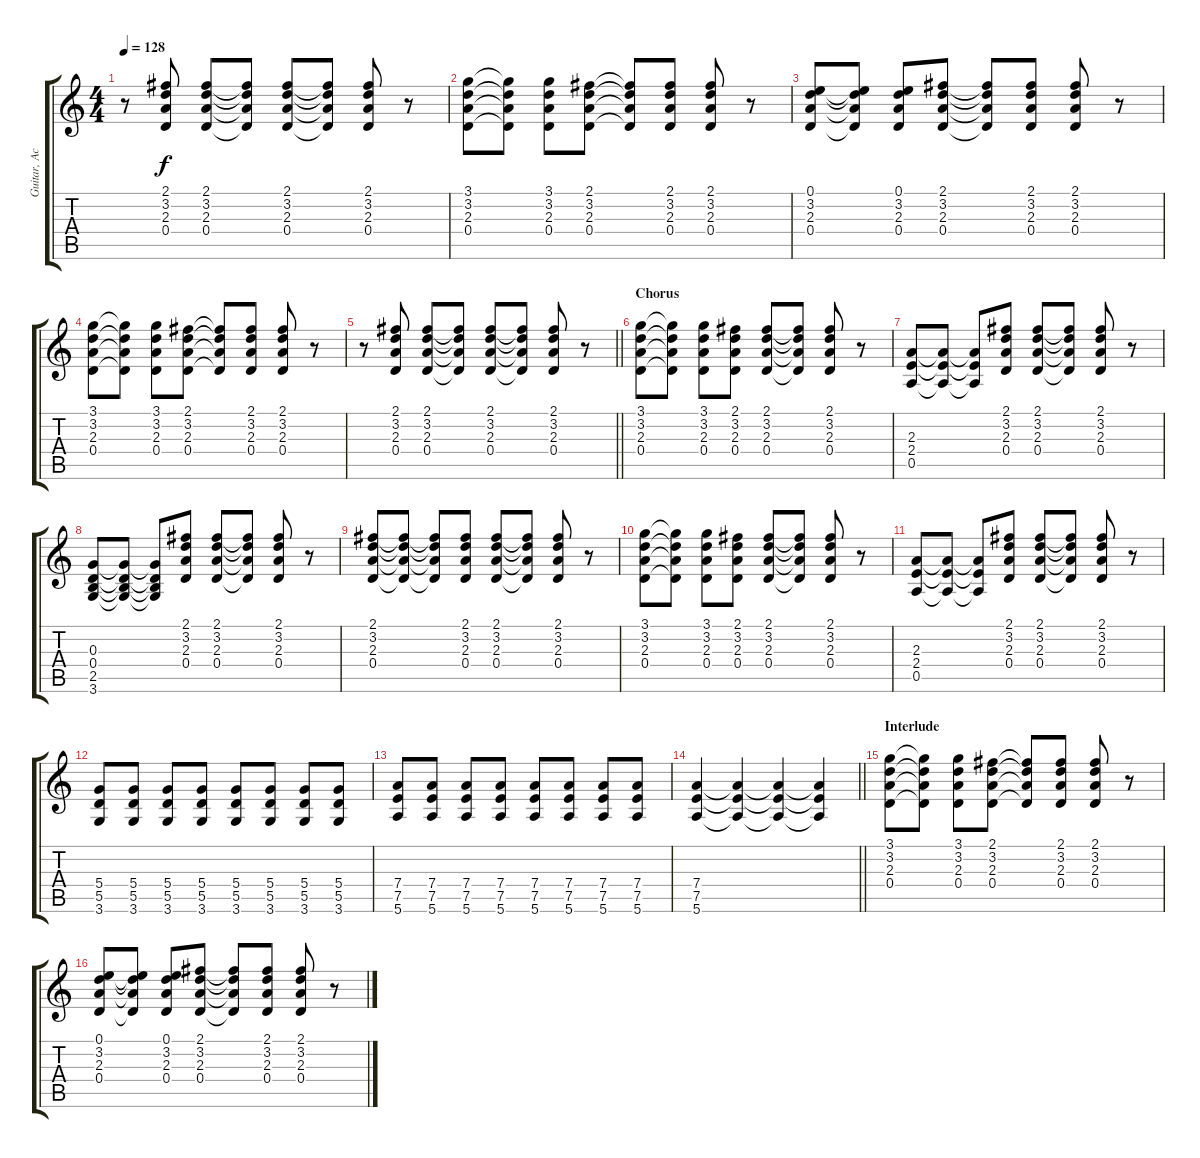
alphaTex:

\track ("Guitar, Acoustic" "Guitar, Ac") {mute instrument acousticguitarsteel}
\staff {score tabs}
\tuning (E4 B3 G3 D3 A2 E2) {hide}
\ts (4 4)
\tempo 128
\clef g2
\ks c
r.8{dy f} (2.1 3.2 2.3 0.4).8 (2.1 3.2 2.3 0.4).8 (2.1{t} 3.2{t} 2.3{t} 0.4{t}).8 (2.1 3.2 2.3 0.4).8 (2.1{t} 3.2{t} 2.3{t} 0.4{t}).8 (2.1 3.2 2.3 0.4).8 r.8 |
(3.1 3.2 2.3 0.4).8 (3.1{t} 3.2{t} 2.3{t} 0.4{t}).8 (3.1 3.2 2.3 0.4).8 (2.1 3.2 2.3 0.4).8 (2.1{t} 3.2{t} 2.3{t} 0.4{t}).8 (2.1 3.2 2.3 0.4).8 (2.1 3.2 2.3 0.4).8 r.8 |
(0.1 3.2 2.3 0.4).8 (0.1{t} 3.2{t} 2.3{t} 0.4{t}).8 (0.1 3.2 2.3 0.4).8 (2.1 3.2 2.3 0.4).8 (2.1{t} 3.2{t} 2.3{t} 0.4{t}).8 (2.1 3.2 2.3 0.4).8 (2.1 3.2 2.3 0.4).8 r.8 |
(3.1 3.2 2.3 0.4).8 (3.1{t} 3.2{t} 2.3{t} 0.4{t}).8 (3.1 3.2 2.3 0.4).8 (2.1 3.2 2.3 0.4).8 (2.1{t} 3.2{t} 2.3{t} 0.4{t}).8 (2.1 3.2 2.3 0.4).8 (2.1 3.2 2.3 0.4).8 r.8 |
\barLineRight lightlight
r.8 (2.1 3.2 2.3 0.4).8 (2.1 3.2 2.3 0.4).8 (2.1{t} 3.2{t} 2.3{t} 0.4{t}).8 (2.1 3.2 2.3 0.4).8 (2.1{t} 3.2{t} 2.3{t} 0.4{t}).8 (2.1 3.2 2.3 0.4).8 r.8 |
\section ("" "Chorus")
(3.1 3.2 2.3 0.4).8 (3.1{t} 3.2{t} 2.3{t} 0.4{t}).8 (3.1 3.2 2.3 0.4).8 (2.1 3.2 2.3 0.4).8 (2.1 3.2 2.3 0.4).8 (2.1{t} 3.2{t} 2.3{t} 0.4{t}).8 (2.1 3.2 2.3 0.4).8 r.8 |
(2.3 2.4 0.5).8 (2.3{t} 2.4{t} 0.5{t}).8 (2.3{t} 2.4{t} 0.5{t}).8 (2.1 3.2 2.3 0.4).8 (2.1 3.2 2.3 0.4).8 (2.1{t} 3.2{t} 2.3{t} 0.4{t}).8 (2.1 3.2 2.3 0.4).8 r.8 |
(0.3 0.4 2.5 3.6).8 (0.3{t} 0.4{t} 2.5{t} 3.6{t}).8 (0.3{t} 0.4{t} 2.5{t} 3.6{t}).8 (2.1 3.2 2.3 0.4).8 (2.1 3.2 2.3 0.4).8 (2.1{t} 3.2{t} 2.3{t} 0.4{t}).8 (2.1 3.2 2.3 0.4).8 r.8 |
(2.1 3.2 2.3 0.4).8 (2.1{t} 3.2{t} 2.3{t} 0.4{t}).8 (2.1{t} 3.2{t} 2.3{t} 0.4{t}).8 (2.1 3.2 2.3 0.4).8 (2.1 3.2 2.3 0.4).8 (2.1{t} 3.2{t} 2.3{t} 0.4{t}).8 (2.1 3.2 2.3 0.4).8 r.8 |
(3.1 3.2 2.3 0.4).8 (3.1{t} 3.2{t} 2.3{t} 0.4{t}).8 (3.1 3.2 2.3 0.4).8 (2.1 3.2 2.3 0.4).8 (2.1 3.2 2.3 0.4).8 (2.1{t} 3.2{t} 2.3{t} 0.4{t}).8 (2.1 3.2 2.3 0.4).8 r.8 |
(2.3 2.4 0.5).8 (2.3{t} 2.4{t} 0.5{t}).8 (2.3{t} 2.4{t} 0.5{t}).8 (2.1 3.2 2.3 0.4).8 (2.1 3.2 2.3 0.4).8 (2.1{t} 3.2{t} 2.3{t} 0.4{t}).8 (2.1 3.2 2.3 0.4).8 r.8 |
(5.4 5.5 3.6).8 (5.4 5.5 3.6).8 (5.4 5.5 3.6).8 (5.4 5.5 3.6).8 (5.4 5.5 3.6).8 (5.4 5.5 3.6).8 (5.4 5.5 3.6).8 (5.4 5.5 3.6).8 |
(7.4 7.5 5.6).8 (7.4 7.5 5.6).8 (7.4 7.5 5.6).8 (7.4 7.5 5.6).8 (7.4 7.5 5.6).8 (7.4 7.5 5.6).8 (7.4 7.5 5.6).8 (7.4 7.5 5.6).8 |
\barLineRight lightlight
(7.4 7.5 5.6).4 (7.4{t} 7.5{t} 5.6{t}).4 (7.4{t} 7.5{t} 5.6{t}).4 (7.4{t} 7.5{t} 5.6{t}).4 |
\section ("" "Interlude")
(3.1 3.2 2.3 0.4).8 (3.1{t} 3.2{t} 2.3{t} 0.4{t}).8 (3.1 3.2 2.3 0.4).8 (2.1 3.2 2.3 0.4).8 (2.1{t} 3.2{t} 2.3{t} 0.4{t}).8 (2.1 3.2 2.3 0.4).8 (2.1 3.2 2.3 0.4).8 r.8 |
(0.1 3.2 2.3 0.4).8 (0.1{t} 3.2{t} 2.3{t} 0.4{t}).8 (0.1 3.2 2.3 0.4).8 (2.1 3.2 2.3 0.4).8 (2.1{t} 3.2{t} 2.3{t} 0.4{t}).8 (2.1 3.2 2.3 0.4).8 (2.1 3.2 2.3 0.4).8 r.8
